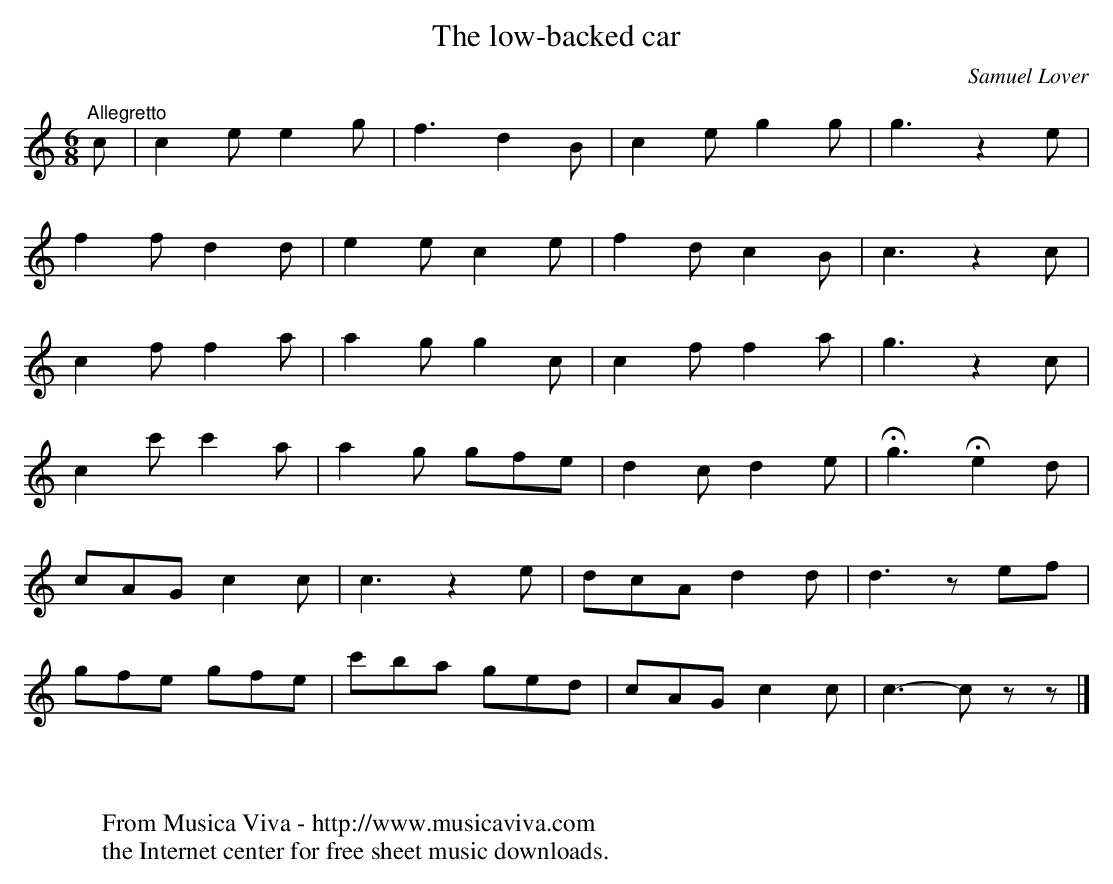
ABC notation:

X:1
T:The low-backed car
C:Samuel Lover
M:6/8
L:1/8
K:C
"^Allegretto"c|c2e e2g|f3 d2B|c2e g2g|g3 z2e|
f2f d2d|e2e c2e|f2d c2B|c3 z2 c|
c2f f2a|a2g g2c|c2f f2a|g3 z2c|
c2c' c'2a|a2g gfe|d2c d2e|Hg3 He2d|
cAG c2c|c3 z2e|dcA d2d|d3 zef|
gfe gfe|c'ba ged|cAG c2c|c3- cz z |]
W:
W:
W:  From Musica Viva - http://www.musicaviva.com
W:  the Internet center for free sheet music downloads.
